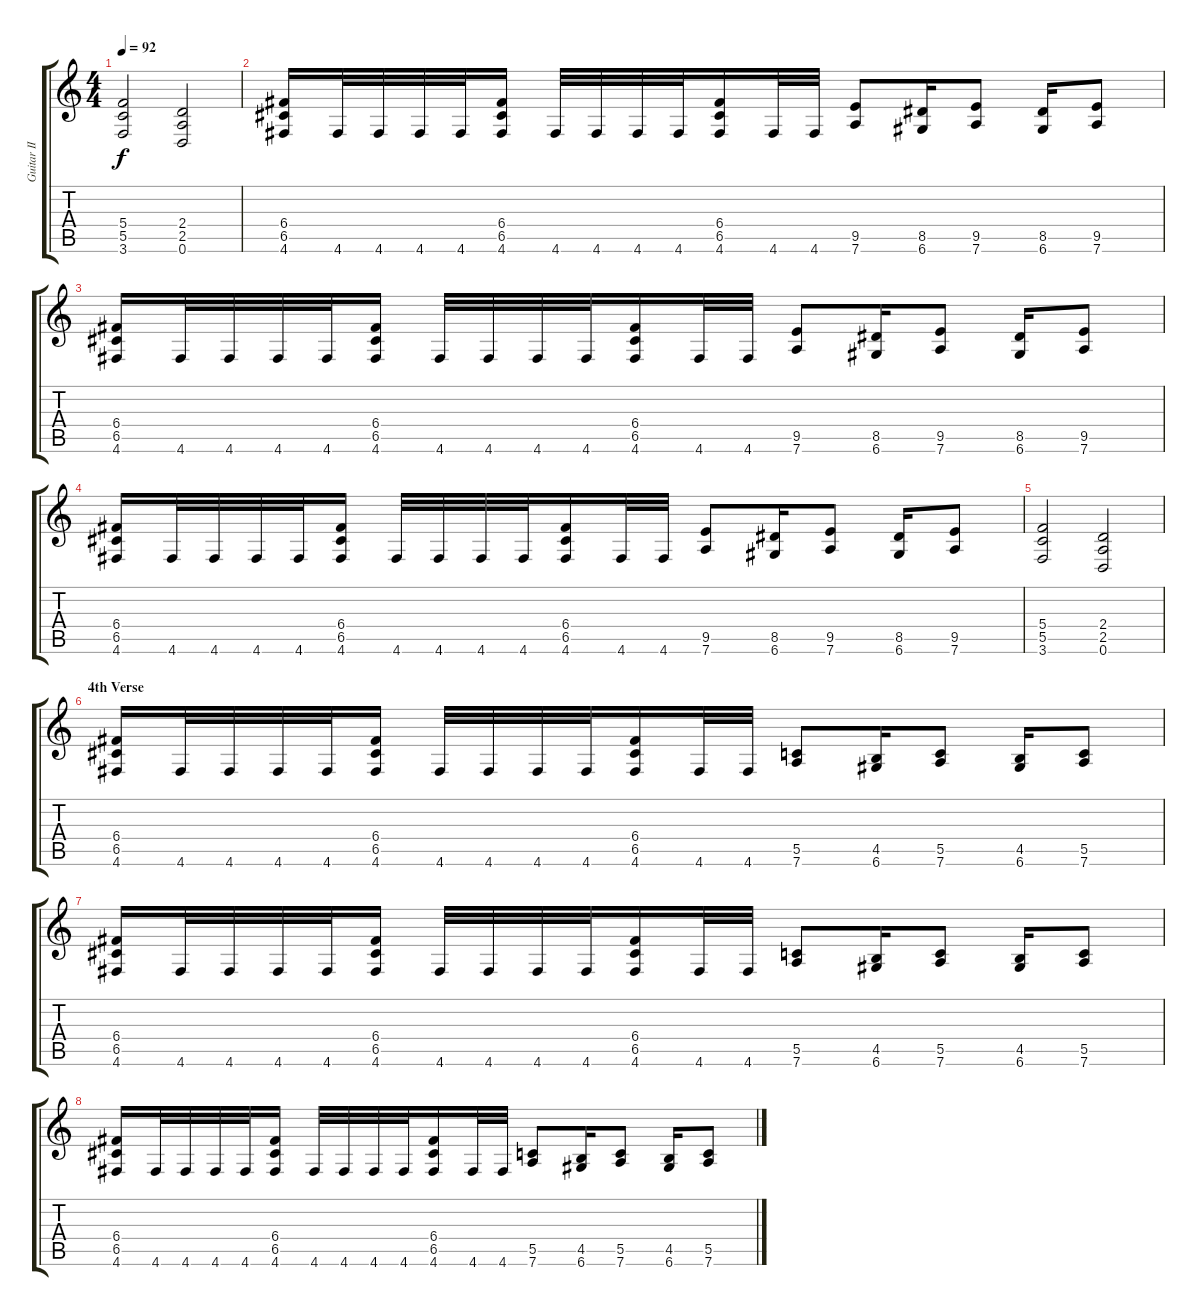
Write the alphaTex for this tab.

\track ("Guitar II" "Guitar II") {instrument distortionguitar}
\staff {score tabs}
\tuning (D4 A3 F3 C3 G2 D2) {hide}
\ts (4 4)
\tempo 92
\clef g2
\ks c
(5.4 5.5 3.6).2{dy f} (2.4 2.5 0.6).2 |
(6.4 6.5 4.6).16 4.6.32 4.6.32 4.6.32 4.6.32 (6.4 6.5 4.6).16 4.6.32 4.6.32 4.6.32 4.6.32 (6.4 6.5 4.6).16 4.6.32 4.6.32 (9.5 7.6).8 (8.5 6.6).16 (9.5 7.6).8 (8.5 6.6).16 (9.5 7.6).8 |
(6.4 6.5 4.6).16 4.6.32 4.6.32 4.6.32 4.6.32 (6.4 6.5 4.6).16 4.6.32 4.6.32 4.6.32 4.6.32 (6.4 6.5 4.6).16 4.6.32 4.6.32 (9.5 7.6).8 (8.5 6.6).16 (9.5 7.6).8 (8.5 6.6).16 (9.5 7.6).8 |
(6.4 6.5 4.6).16 4.6.32 4.6.32 4.6.32 4.6.32 (6.4 6.5 4.6).16 4.6.32 4.6.32 4.6.32 4.6.32 (6.4 6.5 4.6).16 4.6.32 4.6.32 (9.5 7.6).8 (8.5 6.6).16 (9.5 7.6).8 (8.5 6.6).16 (9.5 7.6).8 |
(5.4 5.5 3.6).2 (2.4 2.5 0.6).2 |
\section ("" "4th Verse")
(6.4 6.5 4.6).16 4.6.32 4.6.32 4.6.32 4.6.32 (6.4 6.5 4.6).16 4.6.32 4.6.32 4.6.32 4.6.32 (6.4 6.5 4.6).16 4.6.32 4.6.32 (5.5 7.6).8 (4.5 6.6).16 (5.5 7.6).8 (4.5 6.6).16 (5.5 7.6).8 |
(6.4 6.5 4.6).16 4.6.32 4.6.32 4.6.32 4.6.32 (6.4 6.5 4.6).16 4.6.32 4.6.32 4.6.32 4.6.32 (6.4 6.5 4.6).16 4.6.32 4.6.32 (5.5 7.6).8 (4.5 6.6).16 (5.5 7.6).8 (4.5 6.6).16 (5.5 7.6).8 |
(6.4 6.5 4.6).16 4.6.32 4.6.32 4.6.32 4.6.32 (6.4 6.5 4.6).16 4.6.32 4.6.32 4.6.32 4.6.32 (6.4 6.5 4.6).16 4.6.32 4.6.32 (5.5 7.6).8 (4.5 6.6).16 (5.5 7.6).8 (4.5 6.6).16 (5.5 7.6).8
